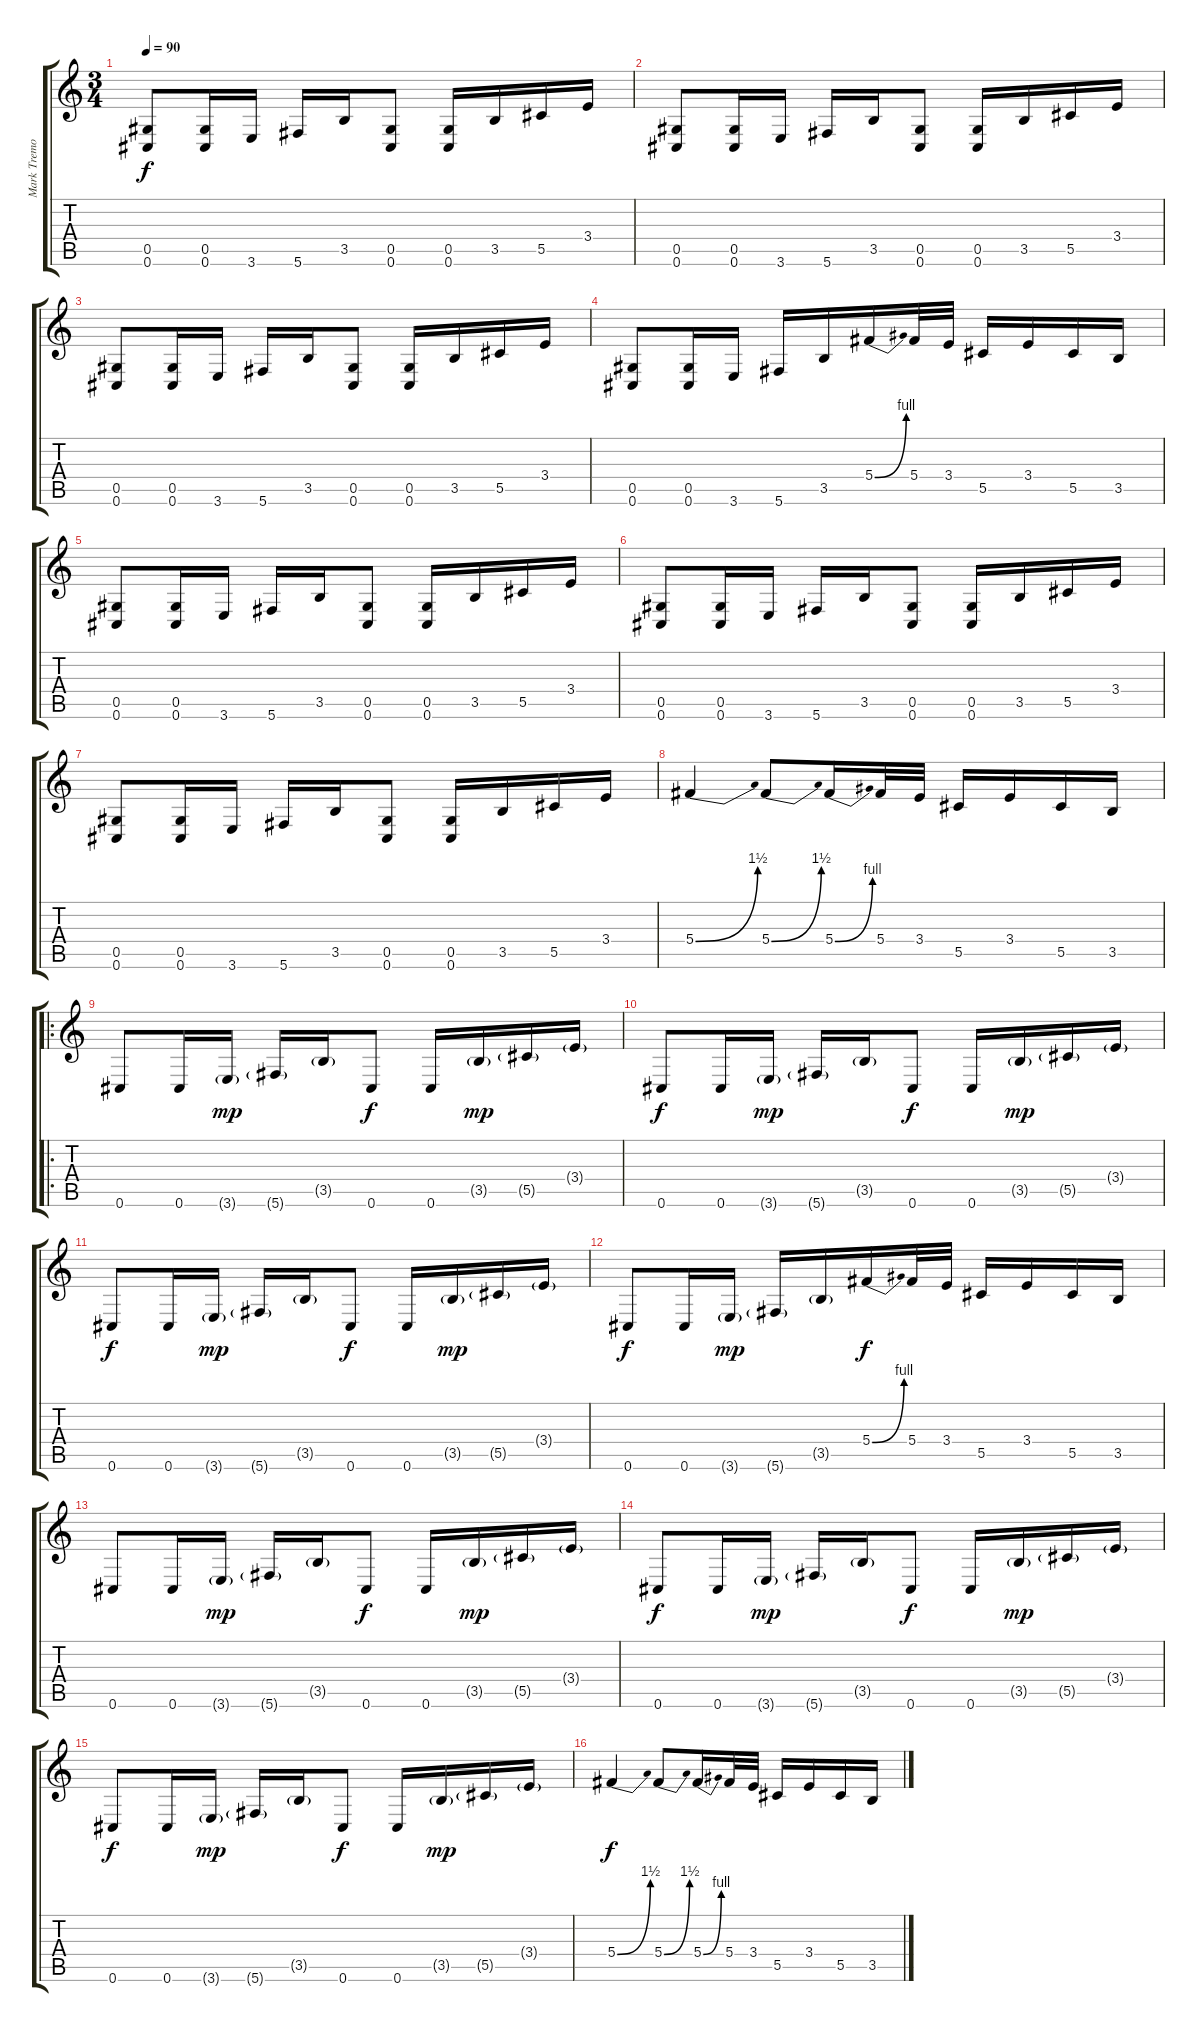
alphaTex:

\track ("Mark Tremonti" "Mark Tremo") {instrument distortionguitar}
\staff {score tabs}
\tuning (Eb4 Bb3 Gb3 Db3 Ab2 Db2) {hide}
\ts (3 4)
\tempo 90
\clef g2
\ks c
(0.5 0.6).8{dy f instrument distortionguitar} (0.5 0.6).16 3.6.16 5.6.16 3.5.16 (0.5 0.6).8 (0.5 0.6).16 3.5.16 5.5.16 3.4.16 |
(0.5 0.6).8 (0.5 0.6).16 3.6.16 5.6.16 3.5.16 (0.5 0.6).8 (0.5 0.6).16 3.5.16 5.5.16 3.4.16 |
(0.5 0.6).8 (0.5 0.6).16 3.6.16 5.6.16 3.5.16 (0.5 0.6).8 (0.5 0.6).16 3.5.16 5.5.16 3.4.16 |
(0.5 0.6).8 (0.5 0.6).16 3.6.16 5.6.16 3.5.16 5.4{be (bend 0 0 60 4)}.16 5.4.32 3.4.32 5.5.16 3.4.16 5.5.16 3.5.16 |
(0.5 0.6).8 (0.5 0.6).16 3.6.16 5.6.16 3.5.16 (0.5 0.6).8 (0.5 0.6).16 3.5.16 5.5.16 3.4.16 |
(0.5 0.6).8 (0.5 0.6).16 3.6.16 5.6.16 3.5.16 (0.5 0.6).8 (0.5 0.6).16 3.5.16 5.5.16 3.4.16 |
(0.5 0.6).8 (0.5 0.6).16 3.6.16 5.6.16 3.5.16 (0.5 0.6).8 (0.5 0.6).16 3.5.16 5.5.16 3.4.16 |
5.4{be (bend 0 0 60 6)}.4 5.4{be (bend 0 0 60 6)}.8 5.4{be (bend 0 0 60 4)}.16 5.4.32 3.4.32 5.5.16 3.4.16 5.5.16 3.5.16 |
\ro
0.6.8{volume 13} 0.6.16 3.6{g}.16{dy mp} 5.6{g}.16 3.5{g}.16 0.6.8{dy f} 0.6.16 3.5{g}.16{dy mp} 5.5{g}.16 3.4{g}.16 |
0.6.8{dy f} 0.6.16 3.6{g}.16{dy mp} 5.6{g}.16 3.5{g}.16 0.6.8{dy f} 0.6.16 3.5{g}.16{dy mp} 5.5{g}.16 3.4{g}.16 |
0.6.8{dy f} 0.6.16 3.6{g}.16{dy mp} 5.6{g}.16 3.5{g}.16 0.6.8{dy f} 0.6.16 3.5{g}.16{dy mp} 5.5{g}.16 3.4{g}.16 |
0.6.8{dy f} 0.6.16 3.6{g}.16{dy mp} 5.6{g}.16 3.5{g}.16 5.4{be (bend 0 0 60 4)}.16{dy f} 5.4.32 3.4.32 5.5.16 3.4.16 5.5.16 3.5.16 |
0.6.8 0.6.16 3.6{g}.16{dy mp} 5.6{g}.16 3.5{g}.16 0.6.8{dy f} 0.6.16 3.5{g}.16{dy mp} 5.5{g}.16 3.4{g}.16 |
0.6.8{dy f} 0.6.16 3.6{g}.16{dy mp} 5.6{g}.16 3.5{g}.16 0.6.8{dy f} 0.6.16 3.5{g}.16{dy mp} 5.5{g}.16 3.4{g}.16 |
0.6.8{dy f} 0.6.16 3.6{g}.16{dy mp} 5.6{g}.16 3.5{g}.16 0.6.8{dy f} 0.6.16 3.5{g}.16{dy mp} 5.5{g}.16 3.4{g}.16 |
5.4{be (bend 0 0 60 6)}.4{dy f} 5.4{be (bend 0 0 60 6)}.8 5.4{be (bend 0 0 60 4)}.16 5.4.32 3.4.32 5.5.16 3.4.16 5.5.16 3.5.16
